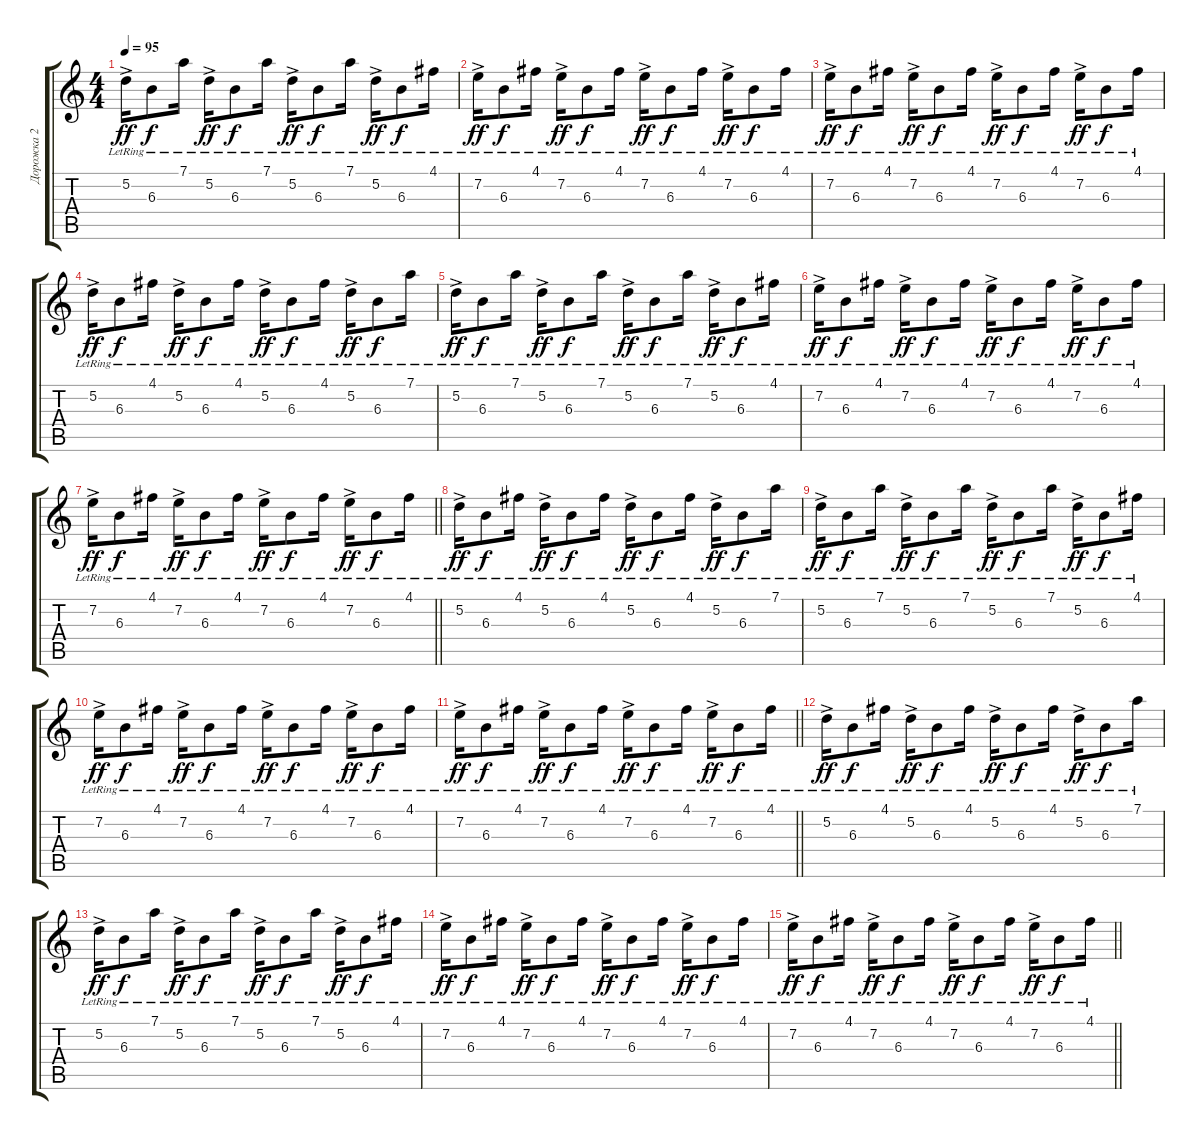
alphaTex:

\track ("Дорожка 2" "Дорожка 2") {instrument distortionguitar}
\staff {score tabs}
\tuning (D4 A3 F3 C3 G2 C2) {hide}
\ts (4 4)
\tempo 95
\clef g2
\ks c
5.2{ac lr}.16{dy ff} 6.3{lr}.8{dy f} 7.1{lr}.16 5.2{ac lr}.16{dy ff} 6.3{lr}.8{dy f} 7.1{lr}.16 5.2{ac lr}.16{dy ff} 6.3{lr}.8{dy f} 7.1{lr}.16 5.2{ac lr}.16{dy ff} 6.3{lr}.8{dy f} 4.1{lr}.16 |
7.2{ac lr}.16{dy ff} 6.3{lr}.8{dy f} 4.1{lr}.16 7.2{ac lr}.16{dy ff} 6.3{lr}.8{dy f} 4.1{lr}.16 7.2{ac lr}.16{dy ff} 6.3{lr}.8{dy f} 4.1{lr}.16 7.2{ac lr}.16{dy ff} 6.3{lr}.8{dy f} 4.1{lr}.16 |
7.2{ac lr}.16{dy ff} 6.3{lr}.8{dy f} 4.1{lr}.16 7.2{ac lr}.16{dy ff} 6.3{lr}.8{dy f} 4.1{lr}.16 7.2{ac lr}.16{dy ff} 6.3{lr}.8{dy f} 4.1{lr}.16 7.2{ac lr}.16{dy ff} 6.3{lr}.8{dy f} 4.1{lr}.16 |
5.2{ac lr}.16{dy ff} 6.3{lr}.8{dy f} 4.1{lr}.16 5.2{ac lr}.16{dy ff} 6.3{lr}.8{dy f} 4.1{lr}.16 5.2{ac lr}.16{dy ff} 6.3{lr}.8{dy f} 4.1{lr}.16 5.2{ac lr}.16{dy ff} 6.3{lr}.8{dy f} 7.1{lr}.16 |
5.2{ac lr}.16{dy ff} 6.3{lr}.8{dy f} 7.1{lr}.16 5.2{ac lr}.16{dy ff} 6.3{lr}.8{dy f} 7.1{lr}.16 5.2{ac lr}.16{dy ff} 6.3{lr}.8{dy f} 7.1{lr}.16 5.2{ac lr}.16{dy ff} 6.3{lr}.8{dy f} 4.1{lr}.16 |
7.2{ac lr}.16{dy ff} 6.3{lr}.8{dy f} 4.1{lr}.16 7.2{ac lr}.16{dy ff} 6.3{lr}.8{dy f} 4.1{lr}.16 7.2{ac lr}.16{dy ff} 6.3{lr}.8{dy f} 4.1{lr}.16 7.2{ac lr}.16{dy ff} 6.3{lr}.8{dy f} 4.1{lr}.16 |
\barLineRight lightlight
7.2{ac lr}.16{dy ff} 6.3{lr}.8{dy f} 4.1{lr}.16 7.2{ac lr}.16{dy ff} 6.3{lr}.8{dy f} 4.1{lr}.16 7.2{ac lr}.16{dy ff} 6.3{lr}.8{dy f} 4.1{lr}.16 7.2{ac lr}.16{dy ff} 6.3{lr}.8{dy f} 4.1{lr}.16 |
\section ("" "")
5.2{ac lr}.16{dy ff} 6.3{lr}.8{dy f} 4.1{lr}.16 5.2{ac lr}.16{dy ff} 6.3{lr}.8{dy f} 4.1{lr}.16 5.2{ac lr}.16{dy ff} 6.3{lr}.8{dy f} 4.1{lr}.16 5.2{ac lr}.16{dy ff} 6.3{lr}.8{dy f} 7.1{lr}.16 |
5.2{ac lr}.16{dy ff} 6.3{lr}.8{dy f} 7.1{lr}.16 5.2{ac lr}.16{dy ff} 6.3{lr}.8{dy f} 7.1{lr}.16 5.2{ac lr}.16{dy ff} 6.3{lr}.8{dy f} 7.1{lr}.16 5.2{ac lr}.16{dy ff} 6.3{lr}.8{dy f} 4.1{lr}.16 |
7.2{ac lr}.16{dy ff} 6.3{lr}.8{dy f} 4.1{lr}.16 7.2{ac lr}.16{dy ff} 6.3{lr}.8{dy f} 4.1{lr}.16 7.2{ac lr}.16{dy ff} 6.3{lr}.8{dy f} 4.1{lr}.16 7.2{ac lr}.16{dy ff} 6.3{lr}.8{dy f} 4.1{lr}.16 |
\barLineRight lightlight
7.2{ac lr}.16{dy ff} 6.3{lr}.8{dy f} 4.1{lr}.16 7.2{ac lr}.16{dy ff} 6.3{lr}.8{dy f} 4.1{lr}.16 7.2{ac lr}.16{dy ff} 6.3{lr}.8{dy f} 4.1{lr}.16 7.2{ac lr}.16{dy ff} 6.3{lr}.8{dy f} 4.1{lr}.16 |
5.2{ac lr}.16{dy ff} 6.3{lr}.8{dy f} 4.1{lr}.16 5.2{ac lr}.16{dy ff} 6.3{lr}.8{dy f} 4.1{lr}.16 5.2{ac lr}.16{dy ff} 6.3{lr}.8{dy f} 4.1{lr}.16 5.2{ac lr}.16{dy ff} 6.3{lr}.8{dy f} 7.1{lr}.16 |
5.2{ac lr}.16{dy ff} 6.3{lr}.8{dy f} 7.1{lr}.16 5.2{ac lr}.16{dy ff} 6.3{lr}.8{dy f} 7.1{lr}.16 5.2{ac lr}.16{dy ff} 6.3{lr}.8{dy f} 7.1{lr}.16 5.2{ac lr}.16{dy ff} 6.3{lr}.8{dy f} 4.1{lr}.16 |
7.2{ac lr}.16{dy ff} 6.3{lr}.8{dy f} 4.1{lr}.16 7.2{ac lr}.16{dy ff} 6.3{lr}.8{dy f} 4.1{lr}.16 7.2{ac lr}.16{dy ff} 6.3{lr}.8{dy f} 4.1{lr}.16 7.2{ac lr}.16{dy ff} 6.3{lr}.8{dy f} 4.1{lr}.16 |
\barLineRight lightlight
7.2{ac lr}.16{dy ff} 6.3{lr}.8{dy f} 4.1{lr}.16 7.2{ac lr}.16{dy ff} 6.3{lr}.8{dy f} 4.1{lr}.16 7.2{ac lr}.16{dy ff} 6.3{lr}.8{dy f} 4.1{lr}.16 7.2{ac lr}.16{dy ff} 6.3{lr}.8{dy f} 4.1{lr}.16
